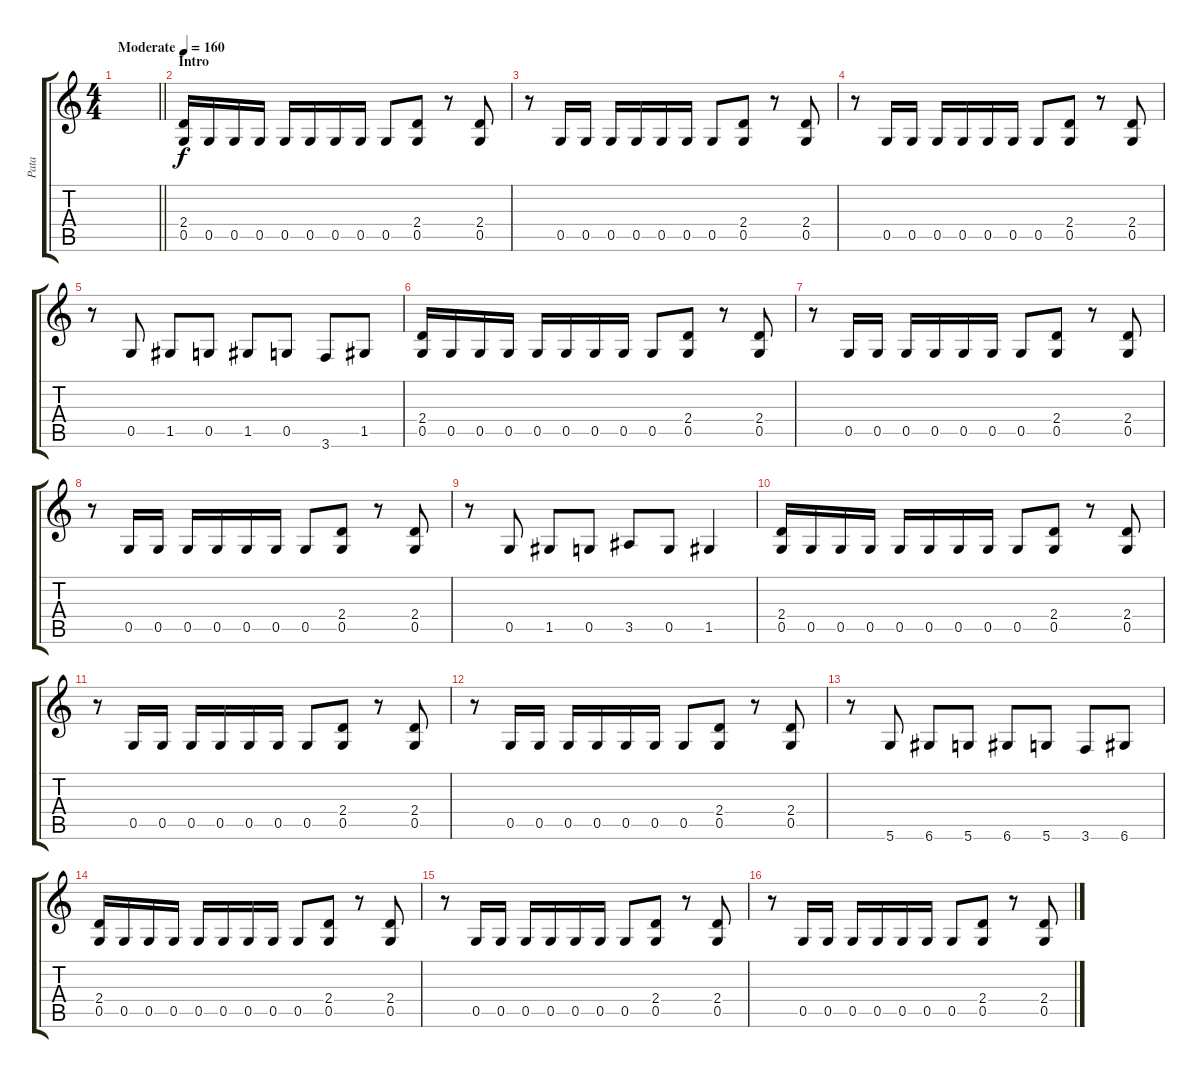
\track ("Pata" "Pata") {instrument overdrivenguitar}
\staff {score tabs}
\tuning (D4 A3 F3 C3 G2 D2) {hide}
\ts (4 4)
\tempo (160 "Moderate")
\clef g2
\barLineRight lightlight
\ks c
|
\section ("" "Intro")
(2.4 0.5).16 0.5.16 0.5.16 0.5.16 0.5.16 0.5.16 0.5.16 0.5.16 0.5.8 (2.4 0.5).8 r.8 (2.4 0.5).8 |
r.8 0.5.16 0.5.16 0.5.16 0.5.16 0.5.16 0.5.16 0.5.8 (2.4 0.5).8 r.8 (2.4 0.5).8 |
r.8 0.5.16 0.5.16 0.5.16 0.5.16 0.5.16 0.5.16 0.5.8 (2.4 0.5).8 r.8 (2.4 0.5).8 |
r.8 0.5.8 1.5.8 0.5.8 1.5.8 0.5.8 3.6.8 1.5.8 |
(2.4 0.5).16 0.5.16 0.5.16 0.5.16 0.5.16 0.5.16 0.5.16 0.5.16 0.5.8 (2.4 0.5).8 r.8 (2.4 0.5).8 |
r.8 0.5.16 0.5.16 0.5.16 0.5.16 0.5.16 0.5.16 0.5.8 (2.4 0.5).8 r.8 (2.4 0.5).8 |
r.8 0.5.16 0.5.16 0.5.16 0.5.16 0.5.16 0.5.16 0.5.8 (2.4 0.5).8 r.8 (2.4 0.5).8 |
r.8 0.5.8 1.5.8 0.5.8 3.5.8 0.5.8 1.5.4 |
(2.4 0.5).16 0.5.16 0.5.16 0.5.16 0.5.16 0.5.16 0.5.16 0.5.16 0.5.8 (2.4 0.5).8 r.8 (2.4 0.5).8 |
r.8 0.5.16 0.5.16 0.5.16 0.5.16 0.5.16 0.5.16 0.5.8 (2.4 0.5).8 r.8 (2.4 0.5).8 |
r.8 0.5.16 0.5.16 0.5.16 0.5.16 0.5.16 0.5.16 0.5.8 (2.4 0.5).8 r.8 (2.4 0.5).8 |
r.8 5.6.8 6.6.8 5.6.8 6.6.8 5.6.8 3.6.8 6.6.8 |
(2.4 0.5).16 0.5.16 0.5.16 0.5.16 0.5.16 0.5.16 0.5.16 0.5.16 0.5.8 (2.4 0.5).8 r.8 (2.4 0.5).8 |
r.8 0.5.16 0.5.16 0.5.16 0.5.16 0.5.16 0.5.16 0.5.8 (2.4 0.5).8 r.8 (2.4 0.5).8 |
r.8 0.5.16 0.5.16 0.5.16 0.5.16 0.5.16 0.5.16 0.5.8 (2.4 0.5).8 r.8 (2.4 0.5).8
